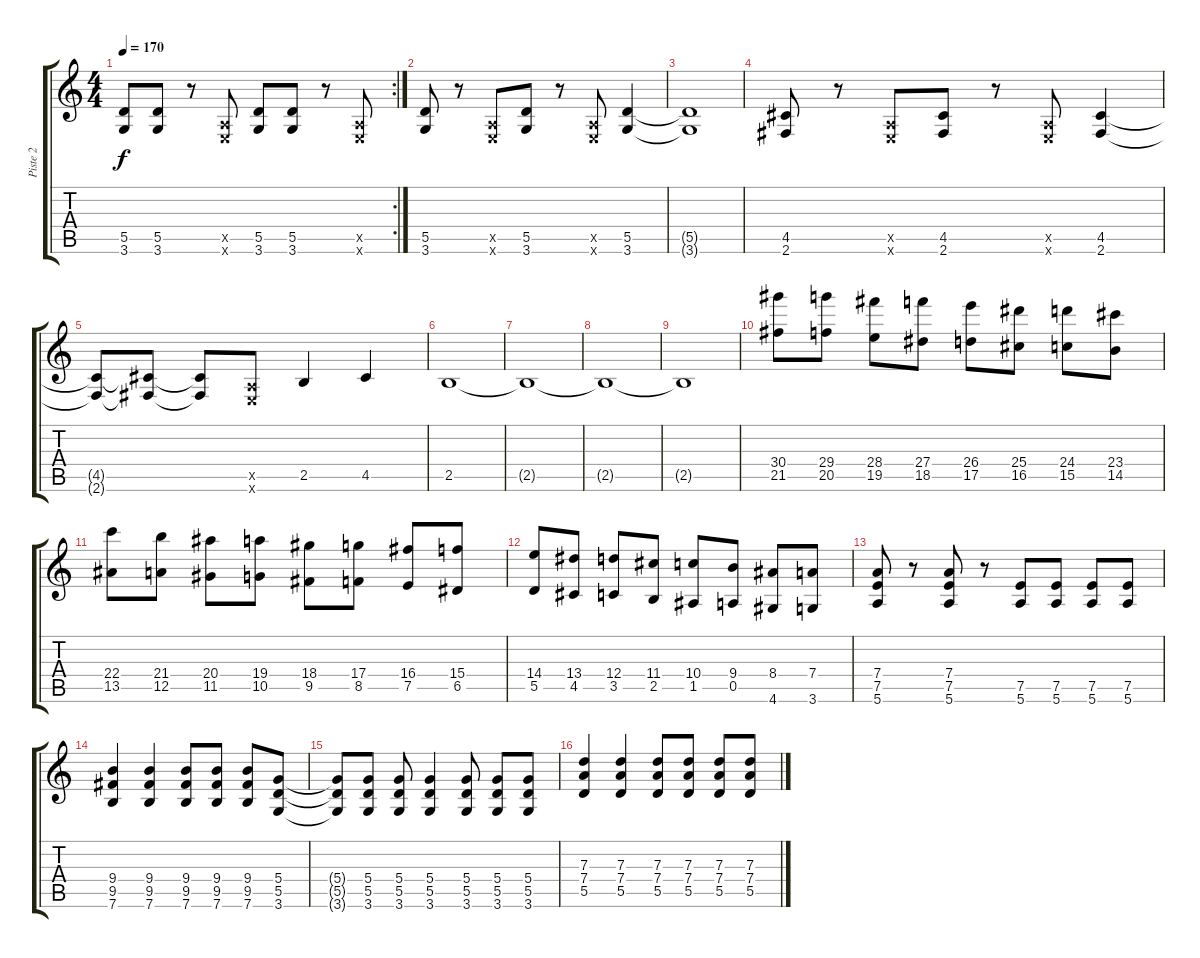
\track ("Piste 2" "Piste 2") {instrument distortionguitar}
\staff {score tabs}
\tuning (E4 B3 G3 D3 A2 E2) {hide}
\rc 2
\ts (4 4)
\tempo 170
\clef g2
\ks c
(5.5 3.6).8{dy f} (5.5 3.6).8 r.8 (0.5{x} 0.6{x}).8 (5.5 3.6).8 (5.5 3.6).8 r.8 (0.5{x} 0.6{x}).8 |
(5.5 3.6).8 r.8 (0.5{x} 0.6{x}).8 (5.5 3.6).8 r.8 (0.5{x} 0.6{x}).8 (5.5 3.6).4 |
(5.5{t} 3.6{t}).1 |
(4.5 2.6).8 r.8 (0.5{x} 0.6{x}).8 (4.5 2.6).8 r.8 (0.5{x} 0.6{x}).8 (4.5 2.6).4 |
(4.5{t} 2.6{t}).8 (4.5{t} 2.6{t}).8 (4.5{t} 2.6{t}).8 (0.5{x} 0.6{x}).8 2.5.4 4.5.4 |
2.5.1 |
2.5{t}.1 |
2.5{t}.1 |
2.5{t}.1 |
(30.4 21.5).8{instrument electricguitarmuted} (29.4 20.5).8 (28.4 19.5).8 (27.4 18.5).8 (26.4 17.5).8 (25.4 16.5).8 (24.4 15.5).8 (23.4 14.5).8 |
(22.4 13.5).8 (21.4 12.5).8 (20.4 11.5).8 (19.4 10.5).8 (18.4 9.5).8 (17.4 8.5).8 (16.4 7.5).8 (15.4 6.5).8 |
(14.4 5.5).8 (13.4 4.5).8 (12.4 3.5).8 (11.4 2.5).8 (10.4 1.5).8 (9.4 0.5).8 (8.4 4.6).8 (7.4 3.6).8 |
(7.4 7.5 5.6).8 r.8 (7.4 7.5 5.6).8 r.8 (7.5 5.6).8{instrument electricguitarmuted} (7.5 5.6).8 (7.5 5.6).8 (7.5 5.6).8 |
(9.4 9.5 7.6).4{instrument distortionguitar} (9.4 9.5 7.6).4 (9.4 9.5 7.6).8 (9.4 9.5 7.6).8 (9.4 9.5 7.6).8 (5.4 5.5 3.6).8 |
(5.4{t} 5.5{t} 3.6{t}).8 (5.4 5.5 3.6).8 (5.4 5.5 3.6).8 (5.4 5.5 3.6).4 (5.4 5.5 3.6).8 (5.4 5.5 3.6).8 (5.4 5.5 3.6).8 |
(7.3 7.4 5.5).4 (7.3 7.4 5.5).4 (7.3 7.4 5.5).8 (7.3 7.4 5.5).8 (7.3 7.4 5.5).8 (7.3 7.4 5.5).8
